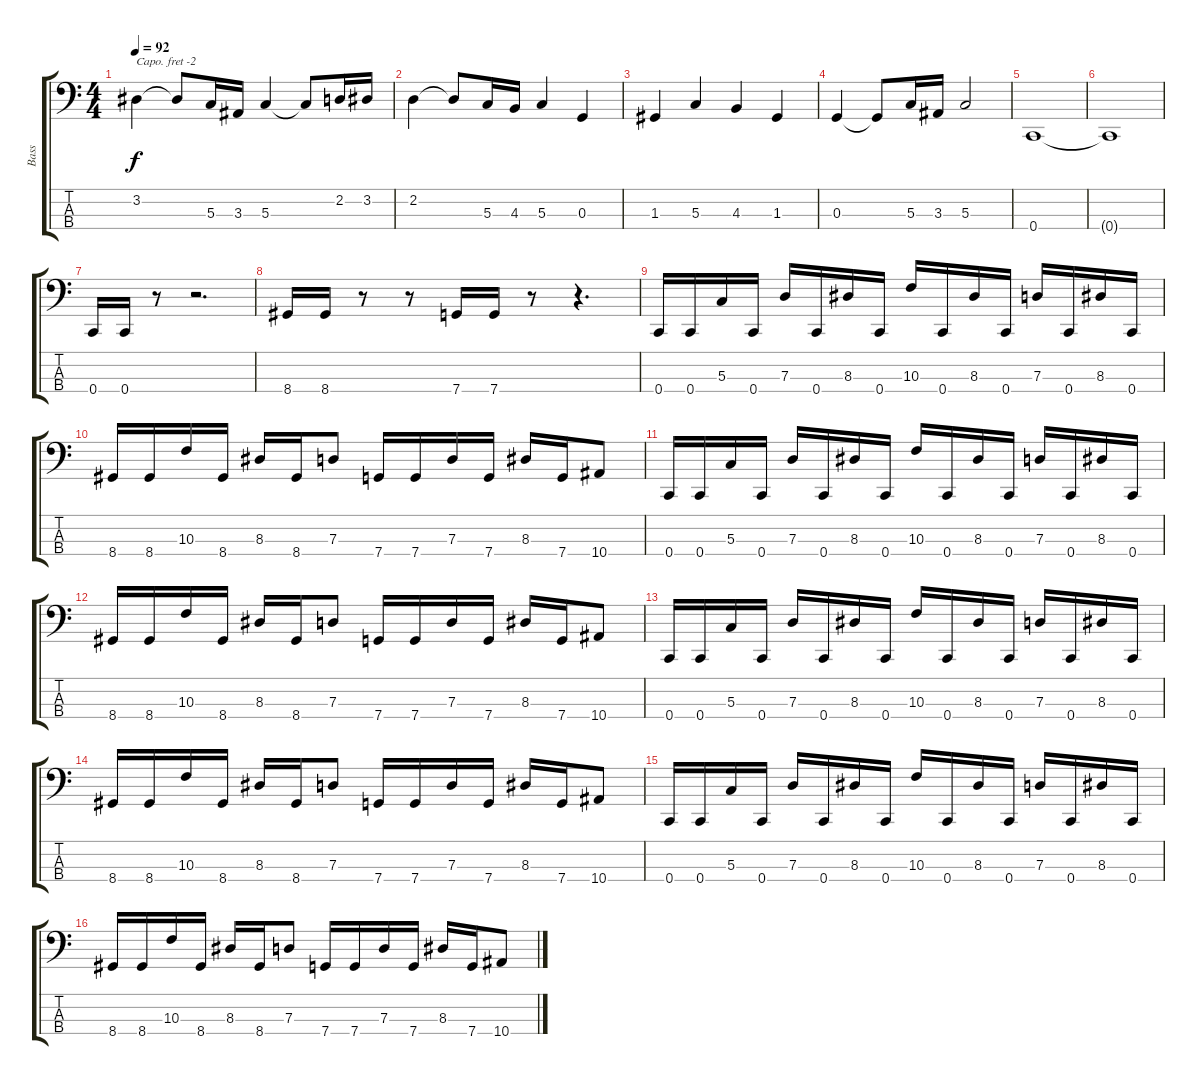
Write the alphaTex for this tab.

\track ("Bass" "Bass") {instrument electricbasspick}
\staff {score tabs}
\capo -2
\tuning (G2 D2 A1 D1) {hide}
\ts (4 4)
\tempo 92
\clef f4
\ks c
3.2.4{dy f} 3.2{t}.8 5.3.16 3.3.16 5.3.4 5.3{t}.8 2.2.16 3.2.16 |
2.2.4 2.2{t}.8 5.3.16 4.3.16 5.3.4 0.3.4 |
1.3.4 5.3.4 4.3.4 1.3.4 |
0.3.4 0.3{t}.8 5.3.16 3.3.16 5.3.2 |
0.4.1 |
0.4{t}.1 |
0.4.16 0.4.16 r.8 r.2{d} |
8.4.16 8.4.16 r.8 r.8 7.4.16 7.4.16 r.8 r.4{d} |
0.4.16 0.4.16 5.3.16 0.4.16 7.3.16 0.4.16 8.3.16 0.4.16 10.3.16 0.4.16 8.3.16 0.4.16 7.3.16 0.4.16 8.3.16 0.4.16 |
8.4.16 8.4.16 10.3.16 8.4.16 8.3.16 8.4.16 7.3.8 7.4.16 7.4.16 7.3.16 7.4.16 8.3.16 7.4.16 10.4.8 |
0.4.16 0.4.16 5.3.16 0.4.16 7.3.16 0.4.16 8.3.16 0.4.16 10.3.16 0.4.16 8.3.16 0.4.16 7.3.16 0.4.16 8.3.16 0.4.16 |
8.4.16 8.4.16 10.3.16 8.4.16 8.3.16 8.4.16 7.3.8 7.4.16 7.4.16 7.3.16 7.4.16 8.3.16 7.4.16 10.4.8 |
0.4.16 0.4.16 5.3.16 0.4.16 7.3.16 0.4.16 8.3.16 0.4.16 10.3.16 0.4.16 8.3.16 0.4.16 7.3.16 0.4.16 8.3.16 0.4.16 |
8.4.16 8.4.16 10.3.16 8.4.16 8.3.16 8.4.16 7.3.8 7.4.16 7.4.16 7.3.16 7.4.16 8.3.16 7.4.16 10.4.8 |
0.4.16 0.4.16 5.3.16 0.4.16 7.3.16 0.4.16 8.3.16 0.4.16 10.3.16 0.4.16 8.3.16 0.4.16 7.3.16 0.4.16 8.3.16 0.4.16 |
8.4.16 8.4.16 10.3.16 8.4.16 8.3.16 8.4.16 7.3.8 7.4.16 7.4.16 7.3.16 7.4.16 8.3.16 7.4.16 10.4.8
